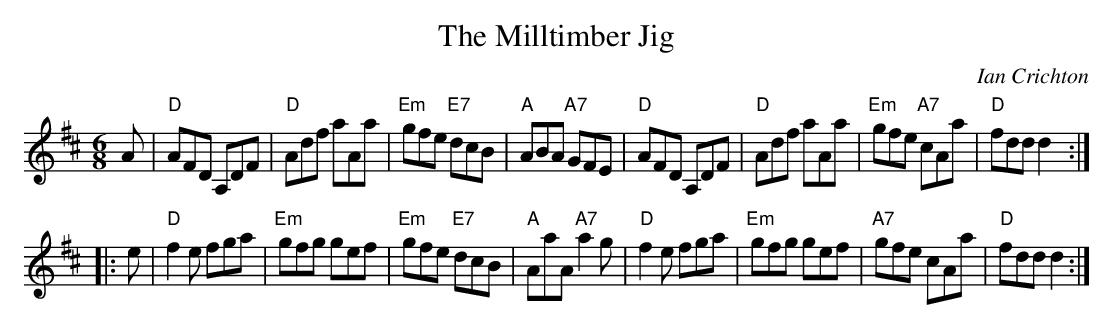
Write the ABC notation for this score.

X:1
T: The Milltimber Jig
C: Ian Crichton
M: 6/8
L: 1/8
K: D
A \
| "D"AFD A,DF | "D"Adf aAa | "Em"gfe "E7"dcB | "A"ABA "A7"GFE \
| "D"AFD A,DF | "D"Adf aAa | "Em"gfe "A7"cAa | "D"fdd     d2 :|
|: e \
| "D"f2e fga | "Em"gfg gef | "Em"gfe "E7"dcB | "A"AaA "A7"a2g \
| "D"f2e fga | "Em"gfg gef | "A7"gfe     cAa | "D"fdd     d2 :|
